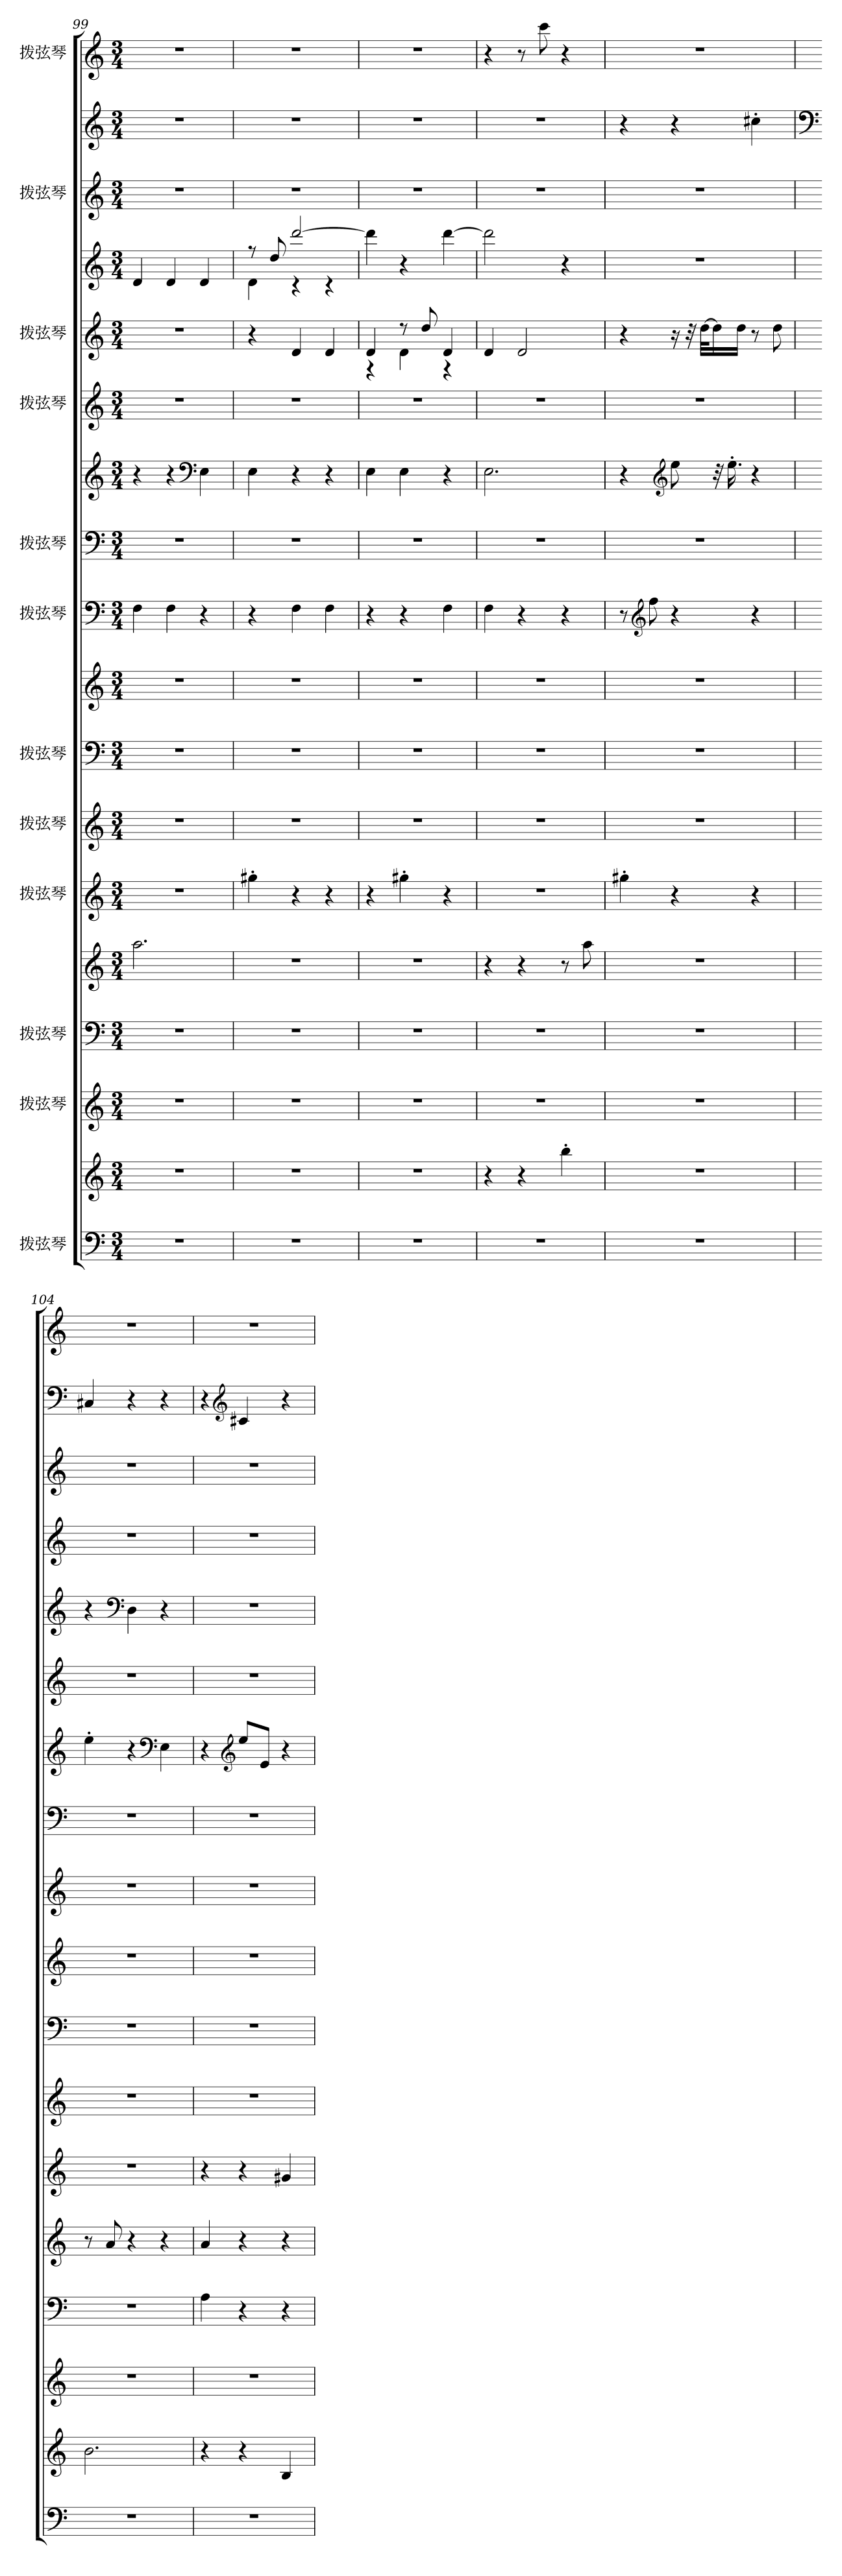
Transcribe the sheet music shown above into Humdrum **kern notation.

**kern	**kern	**kern	**kern	**kern	**kern	**kern	**kern	**kern	**kern	**kern	**kern	**kern	**kern	**kern	**kern	**kern	**kern
*part12	*part12	*part11	*part10	*part10	*part9	*part8	*part7	*part7	*part6	*part5	*part5	*part4	*part3	*part3	*part2	*part2	*part1
*staff18	*staff17	*staff16	*staff15	*staff14	*staff13	*staff12	*staff11	*staff10	*staff9	*staff8	*staff7	*staff6	*staff5	*staff4	*staff3	*staff2	*staff1
*I"拨弦琴	*	*I"拨弦琴	*I"拨弦琴	*	*I"拨弦琴	*I"拨弦琴	*I"拨弦琴	*	*I"拨弦琴	*I"拨弦琴	*	*I"拨弦琴	*I"拨弦琴	*	*I"拨弦琴	*	*I"拨弦琴
*clefF4	*clefG2	*clefG2	*clefF4	*clefG2	*clefG2	*clefG2	*clefF4	*clefG2	*clefF4	*clefF4	*clefG2	*clefG2	*clefG2	*clefG2	*clefG2	*clefG2	*clefG2
*k[]	*k[]	*k[]	*k[]	*k[]	*k[]	*k[]	*k[]	*k[]	*k[]	*k[]	*k[]	*k[]	*k[]	*k[]	*k[]	*k[]	*k[]
*M3/4	*M3/4	*M3/4	*M3/4	*M3/4	*M3/4	*M3/4	*M3/4	*M3/4	*M3/4	*M3/4	*M3/4	*M3/4	*M3/4	*M3/4	*M3/4	*M3/4	*M3/4
=99	=99	=99	=99	=99	=99	=99	=99	=99	=99	=99	=99	=99	=99	=99	=99	=99	=99
2.r	2.r	2.r	2.r	2.aa\	2.r	2.r	2.r	2.r	4F\	2.r	4r	2.r	2.r	4d/	2.r	2.r	2.r
.	.	.	.	.	.	.	.	.	4F\	.	4r	.	.	4d/	.	.	.
*	*	*	*	*	*	*	*	*	*	*	*clefF4	*	*	*	*	*	*
.	.	.	.	.	.	.	.	.	4r	.	4E\	.	.	4d/	.	.	.
=100	=100	=100	=100	=100	=100	=100	=100	=100	=100	=100	=100	=100	=100	=100	=100	=100	=100
*	*	*	*	*	*	*	*	*	*	*	*	*	*	*^	*	*	*
2.r	2.r	2.r	2.r	2.r	4gg#X'\	2.r	2.r	2.r	4r	2.r	4E\	2.r	4r	8r	4d\	2.r	2.r	2.r
.	.	.	.	.	.	.	.	.	.	.	.	.	.	8dd/	.	.	.	.
.	.	.	.	.	4r	.	.	.	4F\	.	4r	.	4d/	[2ddd/	4r	.	.	.
.	.	.	.	.	4r	.	.	.	4F\	.	4r	.	4d/	.	4r	.	.	.
*	*	*	*	*	*	*	*	*	*	*	*	*	*	*v	*v	*	*	*
!!LO:PB:g=z
=101	=101	=101	=101	=101	=101	=101	=101	=101	=101	=101	=101	=101	=101	=101	=101	=101	=101
*	*	*	*	*	*	*	*	*	*	*	*	*	*^	*	*	*	*
2.r	2.r	2.r	2.r	2.r	4r	2.r	2.r	2.r	4r	2.r	4E\	2.r	4d/	4r	4ddd\]	2.r	2.r	2.r
.	.	.	.	.	4gg#X'\	.	.	.	4r	.	4E\	.	8r	4d\	4r	.	.	.
.	.	.	.	.	.	.	.	.	.	.	.	.	8dd/	.	.	.	.	.
.	.	.	.	.	4r	.	.	.	4F\	.	4r	.	4d/	4r	[4ddd\	.	.	.
*	*	*	*	*	*	*	*	*	*	*	*	*	*v	*v	*	*	*	*
=102	=102	=102	=102	=102	=102	=102	=102	=102	=102	=102	=102	=102	=102	=102	=102	=102	=102
2.r	4r	2.r	2.r	4r	2.r	2.r	2.r	2.r	4F\	2.r	2.E\	2.r	4d/	2ddd\]	2.r	2.r	4r
.	4r	.	.	4r	.	.	.	.	4r	.	.	.	2d/	.	.	.	8r
.	.	.	.	.	.	.	.	.	.	.	.	.	.	.	.	.	8ccc\
.	4bb'\	.	.	8r	.	.	.	.	4r	.	.	.	.	4r	.	.	4r
.	.	.	.	8aa\	.	.	.	.	.	.	.	.	.	.	.	.	.
=103	=103	=103	=103	=103	=103	=103	=103	=103	=103	=103	=103	=103	=103	=103	=103	=103	=103
2.r	2.r	2.r	2.r	2.r	4gg#X'\	2.r	2.r	2.r	8r	2.r	4r	2.r	4r	2.r	2.r	4r	2.r
*	*	*	*	*	*	*	*	*	*clefG2	*	*	*	*	*	*	*	*
.	.	.	.	.	.	.	.	.	8ff\	.	.	.	.	.	.	.	.
*	*	*	*	*	*	*	*	*	*	*	*clefG2	*	*	*	*	*	*
.	.	.	.	.	4r	.	.	.	4r	.	8ee\	.	16r	.	.	4r	.
.	.	.	.	.	.	.	.	.	.	.	.	.	32r	.	.	.	.
.	.	.	.	.	.	.	.	.	.	.	.	.	[32dd\KLL	.	.	.	.
.	.	.	.	.	.	.	.	.	.	.	32r	.	16dd\]	.	.	.	.
.	.	.	.	.	.	.	.	.	.	.	16.ee'\	.	.	.	.	.	.
.	.	.	.	.	.	.	.	.	.	.	.	.	16dd\JJ	.	.	.	.
.	.	.	.	.	4r	.	.	.	4r	.	4r	.	8r	.	.	4cc#X'\	.
.	.	.	.	.	.	.	.	.	.	.	.	.	8dd\	.	.	.	.
=104	=104	=104	=104	=104	=104	=104	=104	=104	=104	=104	=104	=104	=104	=104	=104	=104	=104
*	*	*	*	*	*	*	*	*	*	*	*	*	*	*	*	*clefF4	*
2.r	2.b\	2.r	2.r	8r	2.r	2.r	2.r	2.r	2.r	2.r	4ee'\	2.r	4r	2.r	2.r	4C#X/	2.r
.	.	.	.	8a/	.	.	.	.	.	.	.	.	.	.	.	.	.
*	*	*	*	*	*	*	*	*	*	*	*	*	*clefF4	*	*	*	*
.	.	.	.	4r	.	.	.	.	.	.	4r	.	4D\	.	.	4r	.
*	*	*	*	*	*	*	*	*	*	*	*clefF4	*	*	*	*	*	*
.	.	.	.	4r	.	.	.	.	.	.	4E\	.	4r	.	.	4r	.
=105	=105	=105	=105	=105	=105	=105	=105	=105	=105	=105	=105	=105	=105	=105	=105	=105	=105
2.r	4r	2.r	4A\	4a/	4r	2.r	2.r	2.r	2.r	2.r	4r	2.r	2.r	2.r	2.r	4r	2.r
*	*	*	*	*	*	*	*	*	*	*	*clefG2	*	*	*	*	*clefG2	*
.	4r	.	4r	4r	4r	.	.	.	.	.	8ee/L	.	.	.	.	4c#X/	.
.	.	.	.	.	.	.	.	.	.	.	8e/J	.	.	.	.	.	.
.	4B/	.	4r	4r	4g#X/	.	.	.	.	.	4r	.	.	.	.	4r	.
=	=	=	=	=	=	=	=	=	=	=	=	=	=	=	=	=	=
*-	*-	*-	*-	*-	*-	*-	*-	*-	*-	*-	*-	*-	*-	*-	*-	*-	*-
